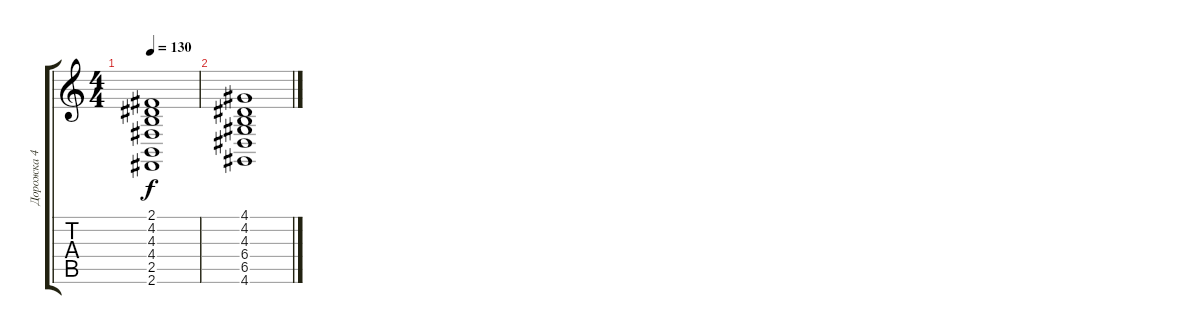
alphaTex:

\track ("Дорожка 4" "Дорожка 4") {instrument stringensemble1}
\staff {score tabs}
\tuning (E4 B3 G3 D3 A2 E2) {hide}
\ts (4 4)
\tempo 130
\clef g2
\ks c
(2.1 4.2 4.3 4.4 2.5 2.6).1{dy f} |
(4.1 4.2 4.3 6.4 6.5 4.6).1
